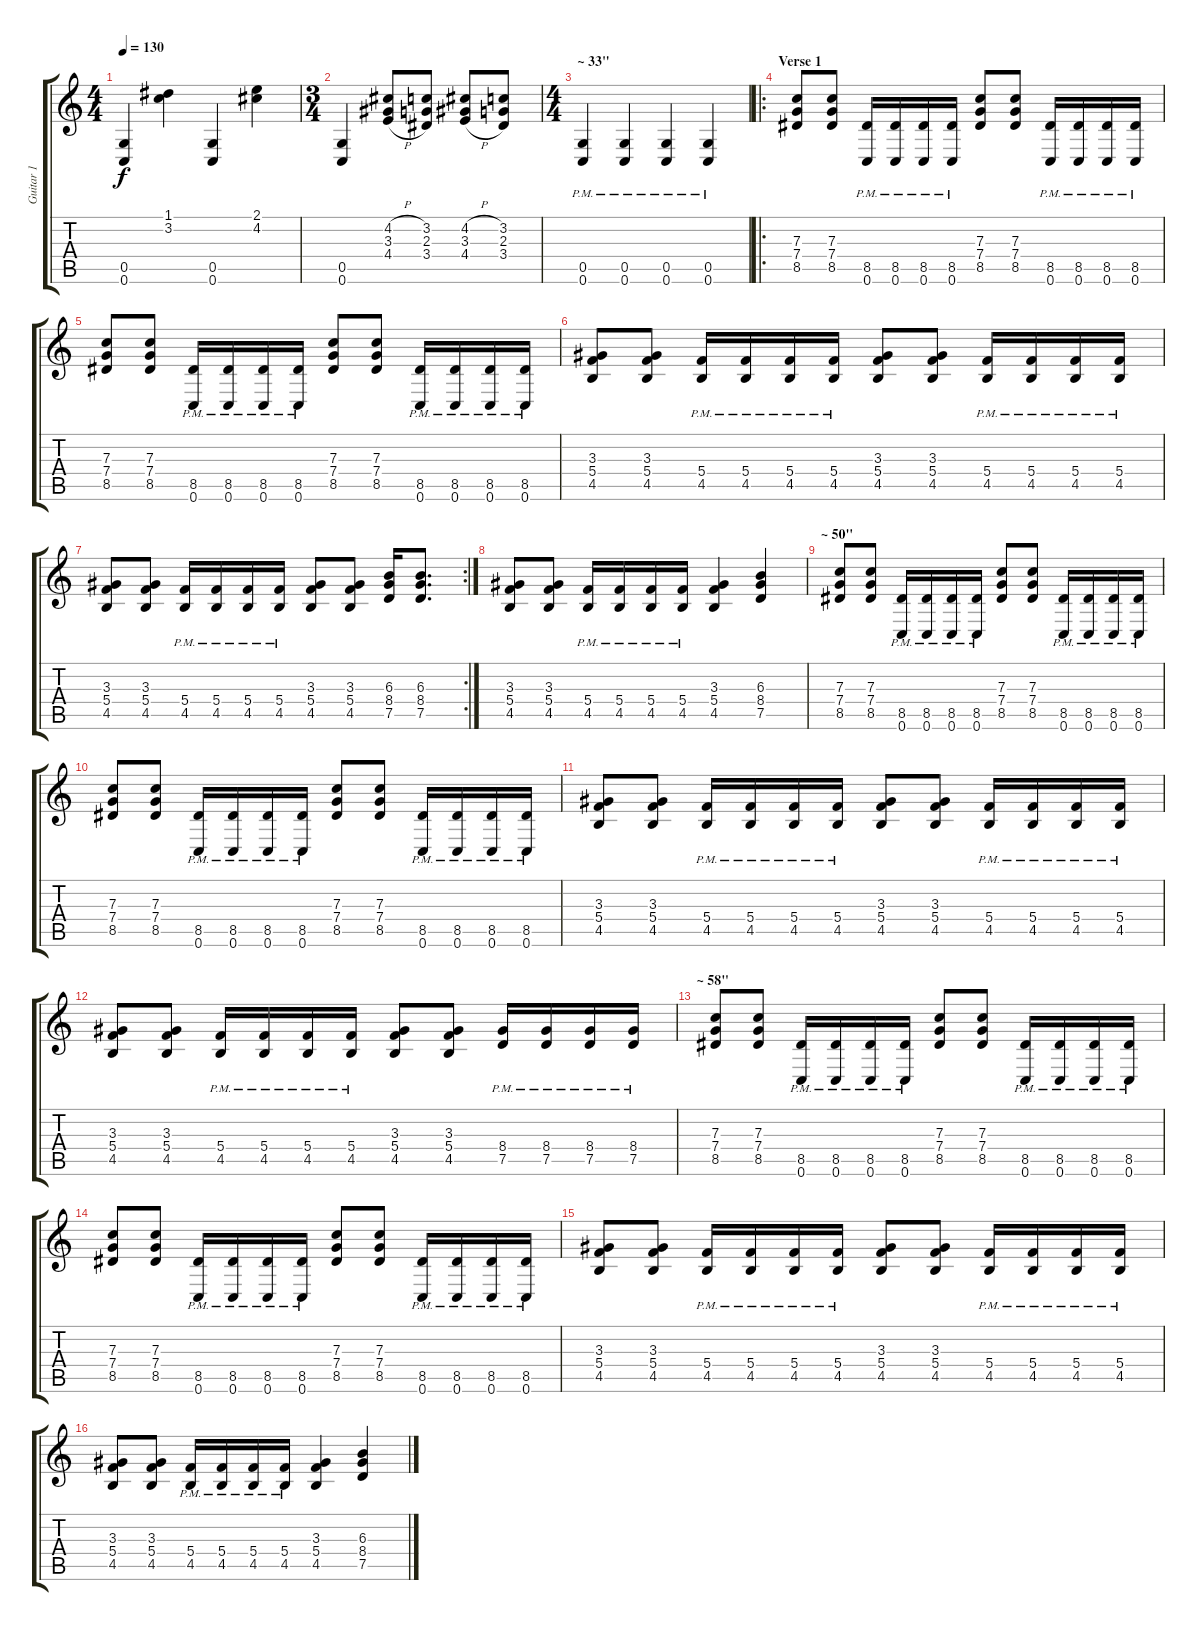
\track ("Guitar 1" "Guitar 1") {instrument distortionguitar}
\staff {score tabs}
\tuning (D4 A3 F3 C3 G2 C2) {hide}
\ts (4 4)
\tempo 130
\clef g2
\ks c
(0.5 0.6).4{dy f} (1.1 3.2).4 (0.5 0.6).4 (2.1 4.2).4 |
\ts (3 4)
(0.5 0.6).4 (4.2{h} 3.3{h} 4.4{h}).8 (3.2 2.3 3.4).8 (4.2{h} 3.3{h} 4.4{h}).8 (3.2 2.3 3.4).8 |
\ts (4 4)
\section ("" "~ 33\"")
(0.5{pm} 0.6{pm}).4 (0.5{pm} 0.6{pm}).4 (0.5{pm} 0.6{pm}).4 (0.5{pm} 0.6{pm}).4 |
\ro
\section ("" "Verse 1")
(7.3 7.4 8.5).8 (7.3 7.4 8.5).8 (8.5{pm} 0.6{pm}).16 (8.5{pm} 0.6{pm}).16 (8.5{pm} 0.6{pm}).16 (8.5{pm} 0.6{pm}).16 (7.3 7.4 8.5).8 (7.3 7.4 8.5).8 (8.5{pm} 0.6{pm}).16 (8.5{pm} 0.6{pm}).16 (8.5{pm} 0.6{pm}).16 (8.5{pm} 0.6{pm}).16 |
(7.3 7.4 8.5).8 (7.3 7.4 8.5).8 (8.5{pm} 0.6{pm}).16 (8.5{pm} 0.6{pm}).16 (8.5{pm} 0.6{pm}).16 (8.5{pm} 0.6{pm}).16 (7.3 7.4 8.5).8 (7.3 7.4 8.5).8 (8.5{pm} 0.6{pm}).16 (8.5{pm} 0.6{pm}).16 (8.5{pm} 0.6{pm}).16 (8.5{pm} 0.6{pm}).16 |
(3.3 5.4 4.5).8 (3.3 5.4 4.5).8 (5.4{pm} 4.5{pm}).16 (5.4{pm} 4.5{pm}).16 (5.4{pm} 4.5{pm}).16 (5.4{pm} 4.5{pm}).16 (3.3 5.4 4.5).8 (3.3 5.4 4.5).8 (5.4{pm} 4.5{pm}).16 (5.4{pm} 4.5{pm}).16 (5.4{pm} 4.5{pm}).16 (5.4{pm} 4.5{pm}).16 |
\rc 2
(3.3 5.4 4.5).8 (3.3 5.4 4.5).8 (5.4{pm} 4.5{pm}).16 (5.4{pm} 4.5{pm}).16 (5.4{pm} 4.5{pm}).16 (5.4{pm} 4.5{pm}).16 (3.3 5.4 4.5).8 (3.3 5.4 4.5).8 (6.3 8.4 7.5).16 (6.3 8.4 7.5).8{d} |
(3.3 5.4 4.5).8 (3.3 5.4 4.5).8 (5.4{pm} 4.5{pm}).16 (5.4{pm} 4.5{pm}).16 (5.4{pm} 4.5{pm}).16 (5.4{pm} 4.5{pm}).16 (3.3 5.4 4.5).4 (6.3 8.4 7.5).4 |
\section ("" "~ 50\"")
(7.3 7.4 8.5).8 (7.3 7.4 8.5).8 (8.5{pm} 0.6{pm}).16 (8.5{pm} 0.6{pm}).16 (8.5{pm} 0.6{pm}).16 (8.5{pm} 0.6{pm}).16 (7.3 7.4 8.5).8 (7.3 7.4 8.5).8 (8.5{pm} 0.6{pm}).16 (8.5{pm} 0.6{pm}).16 (8.5{pm} 0.6{pm}).16 (8.5{pm} 0.6{pm}).16 |
(7.3 7.4 8.5).8 (7.3 7.4 8.5).8 (8.5{pm} 0.6{pm}).16 (8.5{pm} 0.6{pm}).16 (8.5{pm} 0.6{pm}).16 (8.5{pm} 0.6{pm}).16 (7.3 7.4 8.5).8 (7.3 7.4 8.5).8 (8.5{pm} 0.6{pm}).16 (8.5{pm} 0.6{pm}).16 (8.5{pm} 0.6{pm}).16 (8.5{pm} 0.6{pm}).16 |
(3.3 5.4 4.5).8 (3.3 5.4 4.5).8 (5.4{pm} 4.5{pm}).16 (5.4{pm} 4.5{pm}).16 (5.4{pm} 4.5{pm}).16 (5.4{pm} 4.5{pm}).16 (3.3 5.4 4.5).8 (3.3 5.4 4.5).8 (5.4{pm} 4.5{pm}).16 (5.4{pm} 4.5{pm}).16 (5.4{pm} 4.5{pm}).16 (5.4{pm} 4.5{pm}).16 |
(3.3 5.4 4.5).8 (3.3 5.4 4.5).8 (5.4{pm} 4.5{pm}).16 (5.4{pm} 4.5{pm}).16 (5.4{pm} 4.5{pm}).16 (5.4{pm} 4.5{pm}).16 (3.3 5.4 4.5).8 (3.3 5.4 4.5).8 (8.4{pm} 7.5{pm}).16 (8.4{pm} 7.5{pm}).16 (8.4{pm} 7.5{pm}).16 (8.4{pm} 7.5{pm}).16 |
\section ("" "~ 58\"")
(7.3 7.4 8.5).8 (7.3 7.4 8.5).8 (8.5{pm} 0.6{pm}).16 (8.5{pm} 0.6{pm}).16 (8.5{pm} 0.6{pm}).16 (8.5{pm} 0.6{pm}).16 (7.3 7.4 8.5).8 (7.3 7.4 8.5).8 (8.5{pm} 0.6{pm}).16 (8.5{pm} 0.6{pm}).16 (8.5{pm} 0.6{pm}).16 (8.5{pm} 0.6{pm}).16 |
(7.3 7.4 8.5).8 (7.3 7.4 8.5).8 (8.5{pm} 0.6{pm}).16 (8.5{pm} 0.6{pm}).16 (8.5{pm} 0.6{pm}).16 (8.5{pm} 0.6{pm}).16 (7.3 7.4 8.5).8 (7.3 7.4 8.5).8 (8.5{pm} 0.6{pm}).16 (8.5{pm} 0.6{pm}).16 (8.5{pm} 0.6{pm}).16 (8.5{pm} 0.6{pm}).16 |
(3.3 5.4 4.5).8 (3.3 5.4 4.5).8 (5.4{pm} 4.5{pm}).16 (5.4{pm} 4.5{pm}).16 (5.4{pm} 4.5{pm}).16 (5.4{pm} 4.5{pm}).16 (3.3 5.4 4.5).8 (3.3 5.4 4.5).8 (5.4{pm} 4.5{pm}).16 (5.4{pm} 4.5{pm}).16 (5.4{pm} 4.5{pm}).16 (5.4{pm} 4.5{pm}).16 |
(3.3 5.4 4.5).8 (3.3 5.4 4.5).8 (5.4{pm} 4.5{pm}).16 (5.4{pm} 4.5{pm}).16 (5.4{pm} 4.5{pm}).16 (5.4{pm} 4.5{pm}).16 (3.3 5.4 4.5).4 (6.3 8.4 7.5).4
